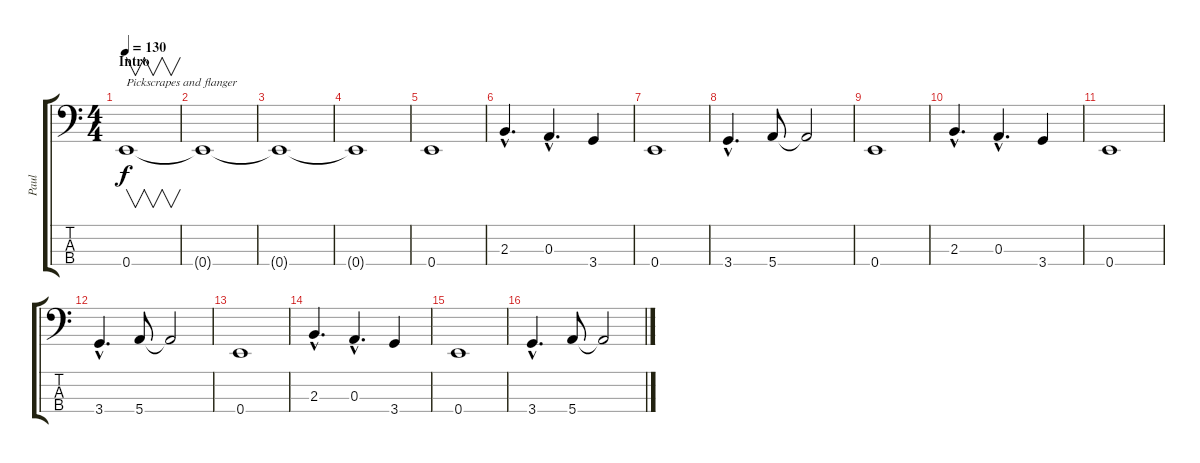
\track ("Paul" "Paul") {instrument electricbasspick}
\staff {score tabs}
\tuning (G2 D2 A1 E1) {hide}
\ts (4 4)
\section ("" "Intro")
\tempo 130
\clef f4
\ks c
0.4.1{v txt "Pickscrapes and flanger" dy f instrument electricbasspick} |
0.4{t}.1 |
0.4{t}.1 |
0.4{t}.1 |
0.4.1 |
2.3{hac}.4{d} 0.3{hac}.4{d} 3.4.4 |
0.4.1 |
3.4{hac}.4{d} 5.4.8 5.4{t}.2 |
0.4.1 |
2.3{hac}.4{d} 0.3{hac}.4{d} 3.4.4 |
0.4.1 |
3.4{hac}.4{d} 5.4.8 5.4{t}.2 |
0.4.1 |
2.3{hac}.4{d} 0.3{hac}.4{d} 3.4.4 |
0.4.1 |
3.4{hac}.4{d} 5.4.8 5.4{t}.2
